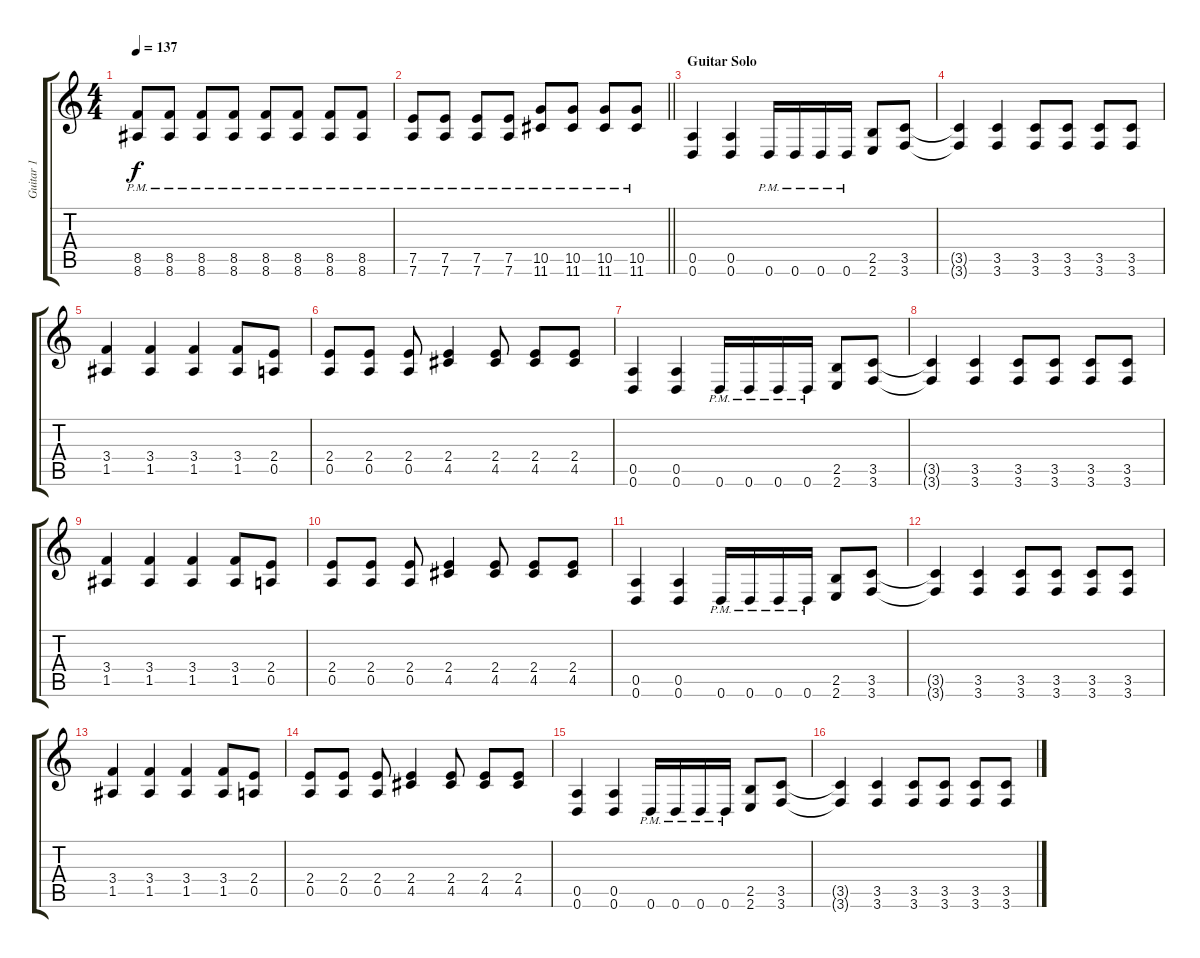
\track ("Guitar 1" "Guitar 1") {instrument distortionguitar}
\staff {score tabs}
\tuning (E4 B3 G3 D3 A2 D2) {hide}
\ts (4 4)
\tempo 137
\clef g2
\ks c
(8.5{pm} 8.6{pm}).8{dy f} (8.5{pm} 8.6{pm}).8 (8.5{pm} 8.6{pm}).8 (8.5{pm} 8.6{pm}).8 (8.5{pm} 8.6{pm}).8 (8.5{pm} 8.6{pm}).8 (8.5{pm} 8.6{pm}).8 (8.5{pm} 8.6{pm}).8 |
\barLineRight lightlight
(7.5{pm} 7.6{pm}).8 (7.5{pm} 7.6{pm}).8 (7.5{pm} 7.6{pm}).8 (7.5{pm} 7.6{pm}).8 (10.5{pm} 11.6{pm}).8 (10.5{pm} 11.6{pm}).8 (10.5{pm} 11.6{pm}).8 (10.5{pm} 11.6{pm}).8 |
\section ("" "Guitar Solo")
(0.5 0.6).4 (0.5 0.6).4 0.6{pm}.16 0.6{pm}.16 0.6{pm}.16 0.6{pm}.16 (2.5 2.6).8 (3.5 3.6).8 |
(3.5{t} 3.6{t}).4 (3.5 3.6).4 (3.5 3.6).8 (3.5 3.6).8 (3.5 3.6).8 (3.5 3.6).8 |
(3.4 1.5).4 (3.4 1.5).4 (3.4 1.5).4 (3.4 1.5).8 (2.4 0.5).8 |
(2.4 0.5).8 (2.4 0.5).8 (2.4 0.5).8 (2.4 4.5).4 (2.4 4.5).8 (2.4 4.5).8 (2.4 4.5).8 |
(0.5 0.6).4 (0.5 0.6).4 0.6{pm}.16 0.6{pm}.16 0.6{pm}.16 0.6{pm}.16 (2.5 2.6).8 (3.5 3.6).8 |
(3.5{t} 3.6{t}).4 (3.5 3.6).4 (3.5 3.6).8 (3.5 3.6).8 (3.5 3.6).8 (3.5 3.6).8 |
(3.4 1.5).4 (3.4 1.5).4 (3.4 1.5).4 (3.4 1.5).8 (2.4 0.5).8 |
(2.4 0.5).8 (2.4 0.5).8 (2.4 0.5).8 (2.4 4.5).4 (2.4 4.5).8 (2.4 4.5).8 (2.4 4.5).8 |
(0.5 0.6).4 (0.5 0.6).4 0.6{pm}.16 0.6{pm}.16 0.6{pm}.16 0.6{pm}.16 (2.5 2.6).8 (3.5 3.6).8 |
(3.5{t} 3.6{t}).4 (3.5 3.6).4 (3.5 3.6).8 (3.5 3.6).8 (3.5 3.6).8 (3.5 3.6).8 |
(3.4 1.5).4 (3.4 1.5).4 (3.4 1.5).4 (3.4 1.5).8 (2.4 0.5).8 |
(2.4 0.5).8 (2.4 0.5).8 (2.4 0.5).8 (2.4 4.5).4 (2.4 4.5).8 (2.4 4.5).8 (2.4 4.5).8 |
(0.5 0.6).4 (0.5 0.6).4 0.6{pm}.16 0.6{pm}.16 0.6{pm}.16 0.6{pm}.16 (2.5 2.6).8 (3.5 3.6).8 |
(3.5{t} 3.6{t}).4 (3.5 3.6).4 (3.5 3.6).8 (3.5 3.6).8 (3.5 3.6).8 (3.5 3.6).8
